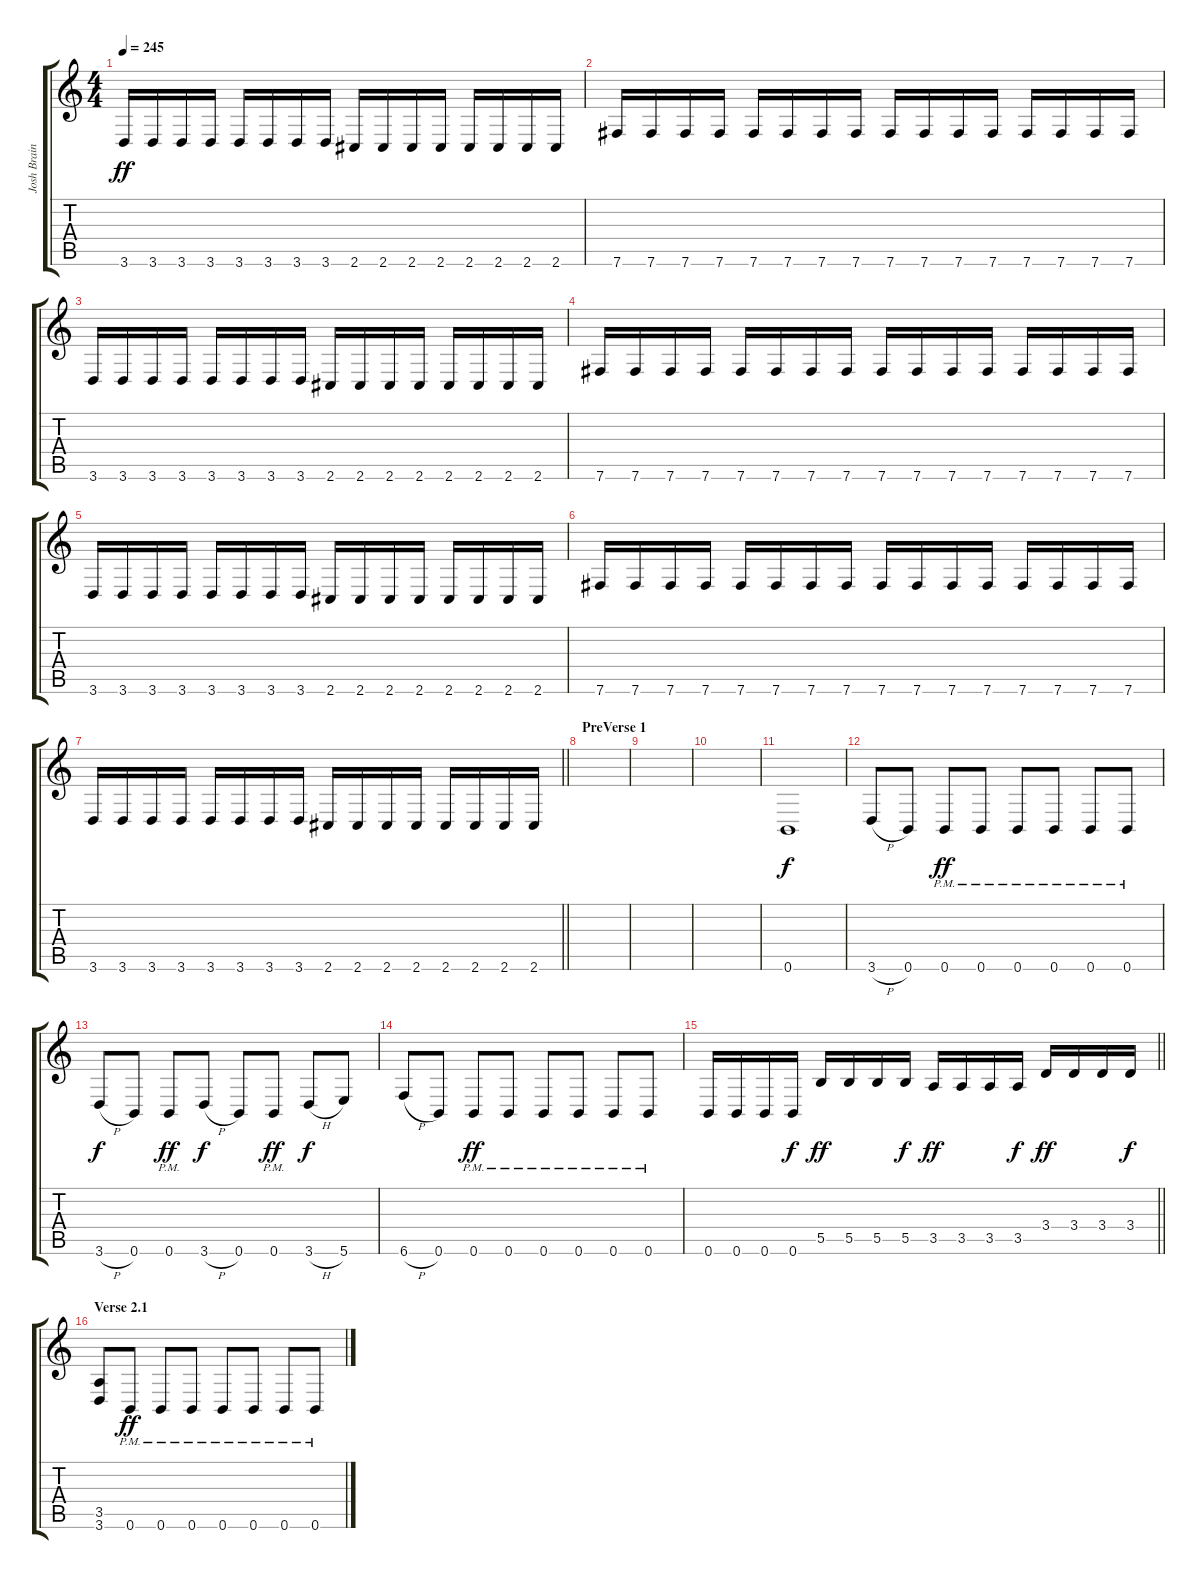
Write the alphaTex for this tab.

\track ("Josh Brainard" "Josh Brain") {instrument distortionguitar}
\staff {score tabs}
\tuning (Db4 Ab3 E3 B2 Gb2 B1) {hide}
\ts (4 4)
\tempo 245
\clef g2
\ks c
3.6.16{dy ff} 3.6.16 3.6.16 3.6.16 3.6.16 3.6.16 3.6.16 3.6.16 2.6.16 2.6.16 2.6.16 2.6.16 2.6.16 2.6.16 2.6.16 2.6.16 |
7.6.16 7.6.16 7.6.16 7.6.16 7.6.16 7.6.16 7.6.16 7.6.16 7.6.16 7.6.16 7.6.16 7.6.16 7.6.16 7.6.16 7.6.16 7.6.16 |
3.6.16 3.6.16 3.6.16 3.6.16 3.6.16 3.6.16 3.6.16 3.6.16 2.6.16 2.6.16 2.6.16 2.6.16 2.6.16 2.6.16 2.6.16 2.6.16 |
7.6.16 7.6.16 7.6.16 7.6.16 7.6.16 7.6.16 7.6.16 7.6.16 7.6.16 7.6.16 7.6.16 7.6.16 7.6.16 7.6.16 7.6.16 7.6.16 |
3.6.16 3.6.16 3.6.16 3.6.16 3.6.16 3.6.16 3.6.16 3.6.16 2.6.16 2.6.16 2.6.16 2.6.16 2.6.16 2.6.16 2.6.16 2.6.16 |
7.6.16 7.6.16 7.6.16 7.6.16 7.6.16 7.6.16 7.6.16 7.6.16 7.6.16 7.6.16 7.6.16 7.6.16 7.6.16 7.6.16 7.6.16 7.6.16 |
\barLineRight lightlight
3.6.16 3.6.16 3.6.16 3.6.16 3.6.16 3.6.16 3.6.16 3.6.16 2.6.16 2.6.16 2.6.16 2.6.16 2.6.16 2.6.16 2.6.16 2.6.16 |
\section ("" "PreVerse 1")
|
|
|
0.6.1{dy f} |
3.6{h}.8 0.6.8 0.6{pm}.8{dy ff} 0.6{pm}.8 0.6{pm}.8 0.6{pm}.8 0.6{pm}.8 0.6{pm}.8 |
3.6{h}.8{dy f} 0.6.8 0.6{pm}.8{dy ff} 3.6{h}.8{dy f} 0.6.8 0.6{pm}.8{dy ff} 3.6{h}.8{dy f} 5.6.8 |
6.6{h}.8 0.6.8 0.6{pm}.8{dy ff} 0.6{pm}.8 0.6{pm}.8 0.6{pm}.8 0.6{pm}.8 0.6{pm}.8 |
\barLineRight lightlight
0.6.16 0.6.16 0.6.16 0.6.16{dy f} 5.5.16{dy ff} 5.5.16 5.5.16 5.5.16{dy f} 3.5.16{dy ff} 3.5.16 3.5.16 3.5.16{dy f} 3.4.16{dy ff} 3.4.16 3.4.16 3.4.16{dy f} |
\section ("" "Verse 2.1")
(3.5 3.6).8 0.6{pm}.8{dy ff} 0.6{pm}.8 0.6{pm}.8 0.6{pm}.8 0.6{pm}.8 0.6{pm}.8 0.6{pm}.8
